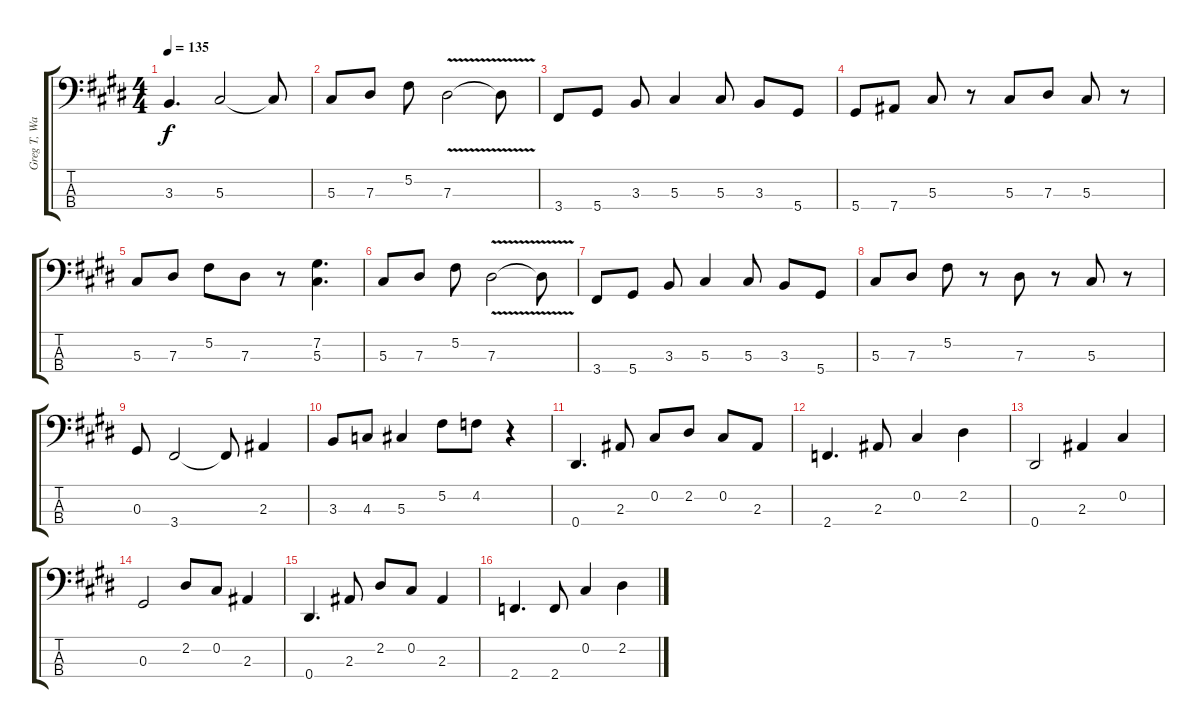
\track ("Greg T, Walker Bass" "Greg T, Wa") {instrument electricbassfinger}
\staff {score tabs}
\tuning (Gb2 Db2 Ab1 Eb1) {hide}
\ts (4 4)
\tempo 135
\clef f4
\ks e
3.3.4{d dy f} 5.3.2 5.3{t}.8 |
5.3.8 7.3.8 5.2.8 7.3{v}.2 7.3{t}.8 |
3.4.8 5.4.8 3.3.8 5.3.4 5.3.8 3.3.8 5.4.8 |
5.4.8 7.4.8 5.3.8 r.8 5.3.8 7.3.8 5.3.8 r.8 |
5.3.8 7.3.8 5.2.8 7.3.8 r.8 (7.2 5.3).4{d} |
5.3.8 7.3.8 5.2.8 7.3{v}.2 7.3{t}.8 |
3.4.8 5.4.8 3.3.8 5.3.4 5.3.8 3.3.8 5.4.8 |
5.3.8 7.3.8 5.2.8 r.8 7.3.8 r.8 5.3.8 r.8 |
0.3.8 3.4.2 3.4{t}.8 2.3.4 |
3.3.8 4.3.8 5.3.4 5.2.8 4.2.8 r.4 |
0.4.4{d} 2.3.8 0.2.8 2.2.8 0.2.8 2.3.8 |
2.4.4{d} 2.3.8 0.2.4 2.2.4 |
0.4.2 2.3.4 0.2.4 |
0.3.2 2.2.8 0.2.8 2.3.4 |
0.4.4{d} 2.3.8 2.2.8 0.2.8 2.3.4 |
2.4.4{d} 2.4.8 0.2.4 2.2.4
